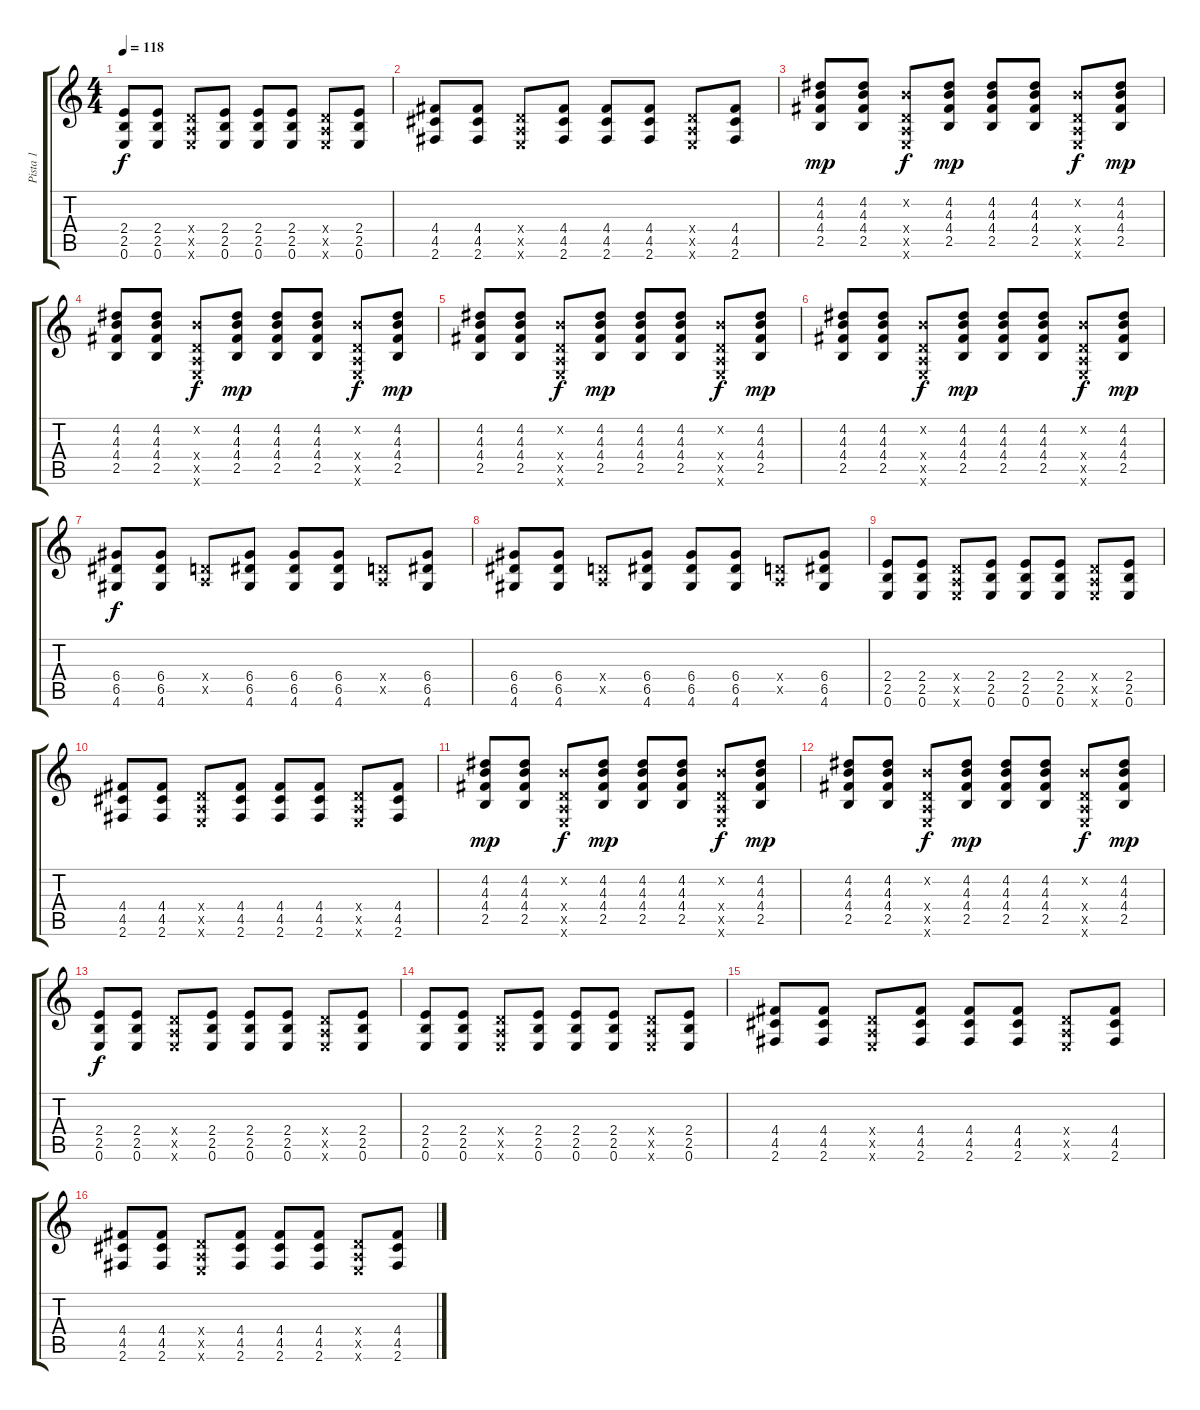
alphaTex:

\track ("Pista 1" "Pista 1") {instrument acousticguitarsteel}
\staff {score tabs}
\tuning (E4 B3 G3 D3 A2 E2) {hide}
\ts (4 4)
\tempo 118
\clef g2
\ks c
(2.4 2.5 0.6).8{dy f} (2.4 2.5 0.6).8 (0.4{x} 0.5{x} 0.6{x}).8 (2.4 2.5 0.6).8 (2.4 2.5 0.6).8 (2.4 2.5 0.6).8 (0.4{x} 0.5{x} 0.6{x}).8 (2.4 2.5 0.6).8 |
(4.4 4.5 2.6).8 (4.4 4.5 2.6).8 (0.4{x} 0.5{x} 0.6{x}).8 (4.4 4.5 2.6).8 (4.4 4.5 2.6).8 (4.4 4.5 2.6).8 (0.4{x} 0.5{x} 0.6{x}).8 (4.4 4.5 2.6).8 |
(4.2 4.3 4.4 2.5).8{dy mp} (4.2 4.3 4.4 2.5).8 (0.2{x} 0.4{x} 0.5{x} 0.6{x}).8{dy f} (4.2 4.3 4.4 2.5).8{dy mp} (4.2 4.3 4.4 2.5).8 (4.2 4.3 4.4 2.5).8 (0.2{x} 0.4{x} 0.5{x} 0.6{x}).8{dy f} (4.2 4.3 4.4 2.5).8{dy mp} |
(4.2 4.3 4.4 2.5).8 (4.2 4.3 4.4 2.5).8 (0.2{x} 0.4{x} 0.5{x} 0.6{x}).8{dy f} (4.2 4.3 4.4 2.5).8{dy mp} (4.2 4.3 4.4 2.5).8 (4.2 4.3 4.4 2.5).8 (0.2{x} 0.4{x} 0.5{x} 0.6{x}).8{dy f} (4.2 4.3 4.4 2.5).8{dy mp} |
(4.2 4.3 4.4 2.5).8 (4.2 4.3 4.4 2.5).8 (0.2{x} 0.4{x} 0.5{x} 0.6{x}).8{dy f} (4.2 4.3 4.4 2.5).8{dy mp} (4.2 4.3 4.4 2.5).8 (4.2 4.3 4.4 2.5).8 (0.2{x} 0.4{x} 0.5{x} 0.6{x}).8{dy f} (4.2 4.3 4.4 2.5).8{dy mp} |
(4.2 4.3 4.4 2.5).8 (4.2 4.3 4.4 2.5).8 (0.2{x} 0.4{x} 0.5{x} 0.6{x}).8{dy f} (4.2 4.3 4.4 2.5).8{dy mp} (4.2 4.3 4.4 2.5).8 (4.2 4.3 4.4 2.5).8 (0.2{x} 0.4{x} 0.5{x} 0.6{x}).8{dy f} (4.2 4.3 4.4 2.5).8{dy mp} |
(6.4 6.5 4.6).8{dy f} (6.4 6.5 4.6).8 (0.4{x} 0.5{x}).8 (6.4 6.5 4.6).8 (6.4 6.5 4.6).8 (6.4 6.5 4.6).8 (0.4{x} 0.5{x}).8 (6.4 6.5 4.6).8 |
(6.4 6.5 4.6).8 (6.4 6.5 4.6).8 (0.4{x} 0.5{x}).8 (6.4 6.5 4.6).8 (6.4 6.5 4.6).8 (6.4 6.5 4.6).8 (0.4{x} 0.5{x}).8 (6.4 6.5 4.6).8 |
(2.4 2.5 0.6).8 (2.4 2.5 0.6).8 (0.4{x} 0.5{x} 0.6{x}).8 (2.4 2.5 0.6).8 (2.4 2.5 0.6).8 (2.4 2.5 0.6).8 (0.4{x} 0.5{x} 0.6{x}).8 (2.4 2.5 0.6).8 |
(4.4 4.5 2.6).8 (4.4 4.5 2.6).8 (0.4{x} 0.5{x} 0.6{x}).8 (4.4 4.5 2.6).8 (4.4 4.5 2.6).8 (4.4 4.5 2.6).8 (0.4{x} 0.5{x} 0.6{x}).8 (4.4 4.5 2.6).8 |
(4.2 4.3 4.4 2.5).8{dy mp} (4.2 4.3 4.4 2.5).8 (0.2{x} 0.4{x} 0.5{x} 0.6{x}).8{dy f} (4.2 4.3 4.4 2.5).8{dy mp} (4.2 4.3 4.4 2.5).8 (4.2 4.3 4.4 2.5).8 (0.2{x} 0.4{x} 0.5{x} 0.6{x}).8{dy f} (4.2 4.3 4.4 2.5).8{dy mp} |
(4.2 4.3 4.4 2.5).8 (4.2 4.3 4.4 2.5).8 (0.2{x} 0.4{x} 0.5{x} 0.6{x}).8{dy f} (4.2 4.3 4.4 2.5).8{dy mp} (4.2 4.3 4.4 2.5).8 (4.2 4.3 4.4 2.5).8 (0.2{x} 0.4{x} 0.5{x} 0.6{x}).8{dy f} (4.2 4.3 4.4 2.5).8{dy mp} |
(2.4 2.5 0.6).8{dy f} (2.4 2.5 0.6).8 (0.4{x} 0.5{x} 0.6{x}).8 (2.4 2.5 0.6).8 (2.4 2.5 0.6).8 (2.4 2.5 0.6).8 (0.4{x} 0.5{x} 0.6{x}).8 (2.4 2.5 0.6).8 |
(2.4 2.5 0.6).8 (2.4 2.5 0.6).8 (0.4{x} 0.5{x} 0.6{x}).8 (2.4 2.5 0.6).8 (2.4 2.5 0.6).8 (2.4 2.5 0.6).8 (0.4{x} 0.5{x} 0.6{x}).8 (2.4 2.5 0.6).8 |
(4.4 4.5 2.6).8 (4.4 4.5 2.6).8 (0.4{x} 0.5{x} 0.6{x}).8 (4.4 4.5 2.6).8 (4.4 4.5 2.6).8 (4.4 4.5 2.6).8 (0.4{x} 0.5{x} 0.6{x}).8 (4.4 4.5 2.6).8 |
(4.4 4.5 2.6).8 (4.4 4.5 2.6).8 (0.4{x} 0.5{x} 0.6{x}).8 (4.4 4.5 2.6).8 (4.4 4.5 2.6).8 (4.4 4.5 2.6).8 (0.4{x} 0.5{x} 0.6{x}).8 (4.4 4.5 2.6).8
